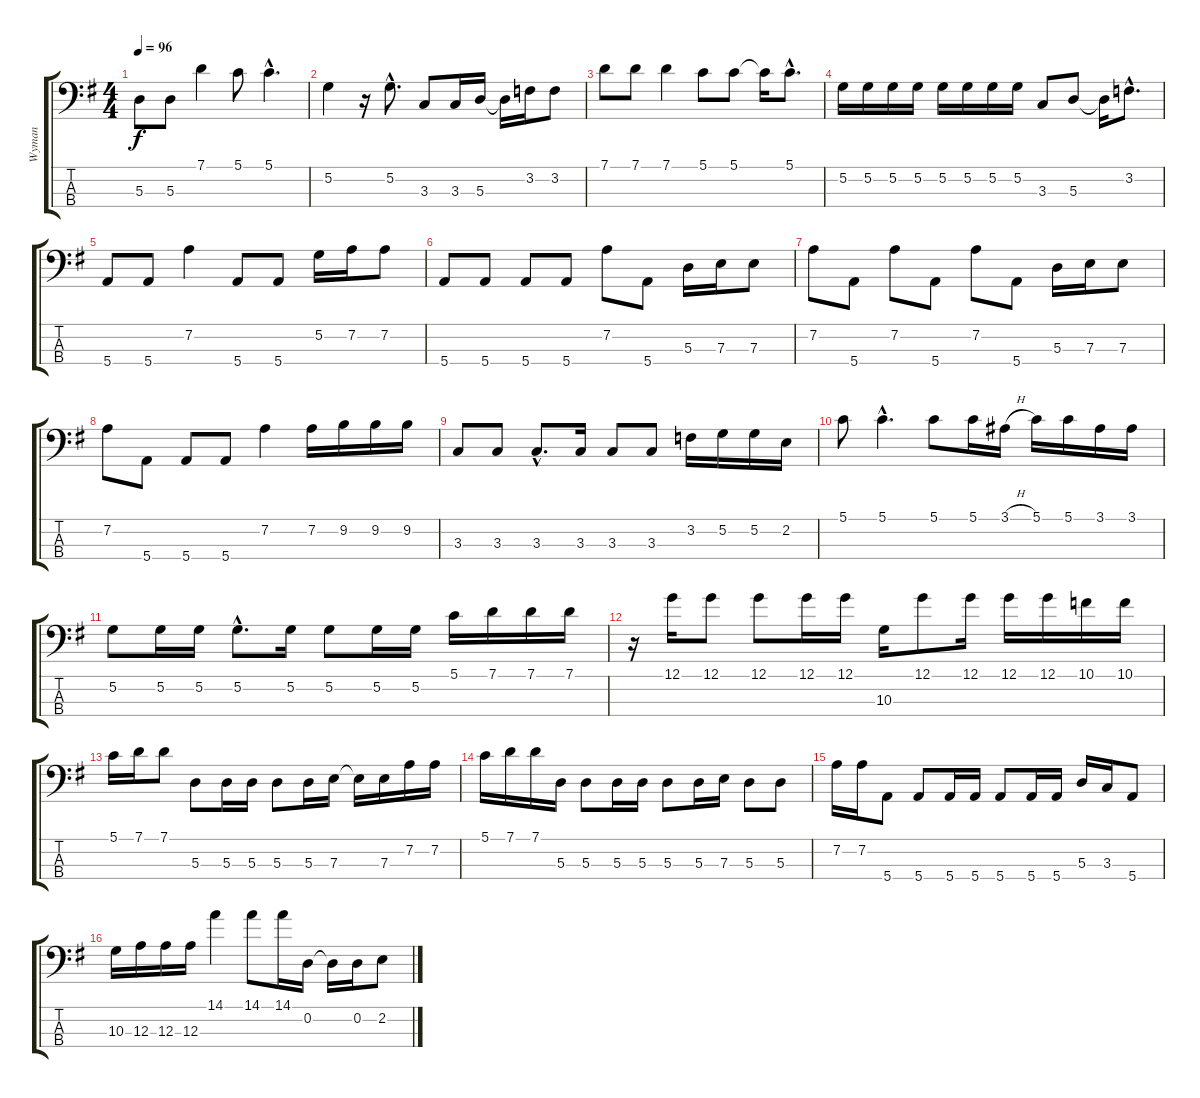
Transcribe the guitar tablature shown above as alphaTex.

\track ("Wyman" "Wyman") {instrument electricbasspick}
\staff {score tabs}
\tuning (G2 D2 A1 E1) {hide}
\ts (4 4)
\tempo 96
\clef f4
\ks g
5.3.8{dy f} 5.3.8 7.1.4 5.1.8 5.1{hac}.4{d} |
5.2.4 r.16 5.2{hac}.8{d} 3.3.8 3.3.16 5.3.16 5.3{t}.16 3.2.16 3.2.8 |
7.1.8 7.1.8 7.1.4 5.1.8 5.1.8 5.1{t}.16 5.1{hac}.8{d} |
5.2.16 5.2.16 5.2.16 5.2.16 5.2.16 5.2.16 5.2.16 5.2.16 3.3.8 5.3.8 5.3{t}.16 3.2{hac}.8{d} |
5.4.8 5.4.8 7.2.4 5.4.8 5.4.8 5.2.16 7.2.16 7.2.8 |
5.4.8 5.4.8 5.4.8 5.4.8 7.2.8 5.4.8 5.3.16 7.3.16 7.3.8 |
7.2.8 5.4.8 7.2.8 5.4.8 7.2.8 5.4.8 5.3.16 7.3.16 7.3.8 |
7.2.8 5.4.8 5.4.8 5.4.8 7.2.4 7.2.16 9.2.16 9.2.16 9.2.16 |
3.3.8 3.3.8 3.3{hac}.8{d} 3.3.16 3.3.8 3.3.8 3.2.16 5.2.16 5.2.16 2.2.16 |
5.1.8 5.1{hac}.4{d} 5.1.8 5.1.16 3.1{h}.16 5.1.16 5.1.16 3.1.16 3.1.16 |
5.2.8 5.2.16 5.2.16 5.2{hac}.8{d} 5.2.16 5.2.8 5.2.16 5.2.16 5.1.16 7.1.16 7.1.16 7.1.16 |
r.16 12.1.16 12.1.8 12.1.8 12.1.16 12.1.16 10.3.16 12.1.8 12.1.16 12.1.16 12.1.16 10.1.16 10.1.16 |
5.1.16 7.1.16 7.1.8 5.3.8 5.3.16 5.3.16 5.3.8 5.3.16 7.3.16 7.3{t}.16 7.3.16 7.2.16 7.2.16 |
5.1.16 7.1.16 7.1.16 5.3.16 5.3.8 5.3.16 5.3.16 5.3.8 5.3.16 7.3.16 5.3.8 5.3.8 |
7.2.16 7.2.16 5.4.8 5.4.8 5.4.16 5.4.16 5.4.8 5.4.16 5.4.16 5.3.16 3.3.16 5.4.8 |
10.3.16 12.3.16 12.3.16 12.3.16 14.1.4 14.1.8 14.1.16 0.2.16 0.2{t}.16 0.2.16 2.2.8
